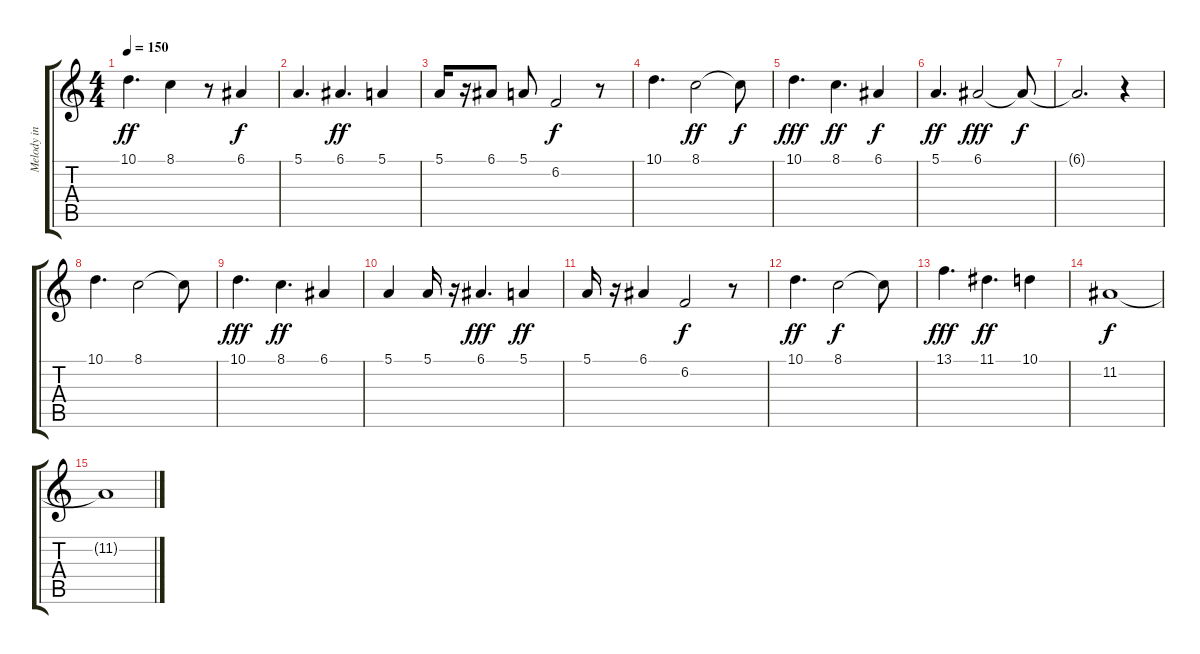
\track ("Melody in " "Melody in ") {instrument trumpet}
\staff {score tabs}
\tuning (E4 B3 G3 D3 A2 E2) {hide}
\ts (4 4)
\tempo 150
\clef g2
\ks c
10.1.4{d dy ff} 8.1.4 r.8 6.1.4{dy f} |
5.1.4{d} 6.1.4{d dy ff} 5.1.4 |
5.1.16 r.16 6.1.8 5.1.8 6.2.2{dy f} r.8 |
10.1.4{d} 8.1.2{dy ff} 8.1{t}.8{dy f} |
10.1.4{d dy fff} 8.1.4{d dy ff} 6.1.4{dy f} |
5.1.4{d dy ff} 6.1.2{dy fff} 6.1{t}.8{dy f} |
6.1{t}.2{d} r.4 |
10.1.4{d} 8.1.2 8.1{t}.8 |
10.1.4{d dy fff} 8.1.4{d dy ff} 6.1.4 |
5.1.4 5.1.16 r.16 6.1.4{d dy fff} 5.1.4{dy ff} |
5.1.16 r.16 6.1.4 6.2.2{dy f} r.8 |
10.1.4{d dy ff} 8.1.2{dy f} 8.1{t}.8 |
13.1.4{d dy fff} 11.1.4{d dy ff} 10.1.4 |
11.2.1{dy f} |
11.2{t}.1
